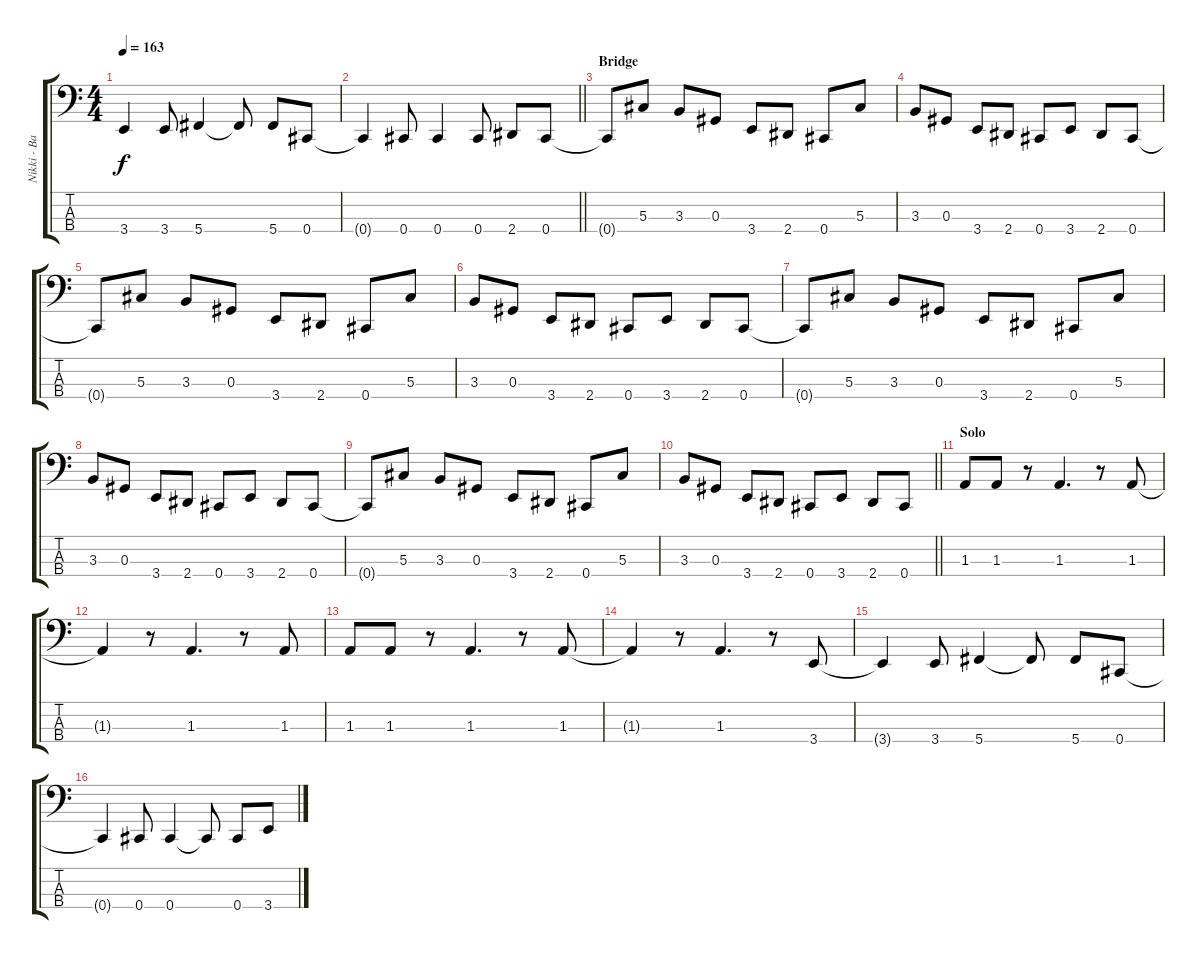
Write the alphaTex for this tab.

\track ("Nikki - Bass" "Nikki - Ba") {instrument electricbassfinger}
\staff {score tabs}
\tuning (Gb2 Db2 Ab1 Db1) {hide}
\ts (4 4)
\tempo 163
\clef f4
\ks c
3.4{t}.4{dy f} 3.4.8 5.4.4 5.4{t}.8 5.4.8 0.4.8 |
\barLineRight lightlight
0.4{t}.4 0.4.8 0.4.4 0.4.8 2.4.8 0.4.8 |
\section ("" "Bridge")
0.4{t}.8 5.3.8 3.3.8 0.3.8 3.4.8 2.4.8 0.4.8 5.3.8 |
3.3.8 0.3.8 3.4.8 2.4.8 0.4.8 3.4.8 2.4.8 0.4.8 |
0.4{t}.8 5.3.8 3.3.8 0.3.8 3.4.8 2.4.8 0.4.8 5.3.8 |
3.3.8 0.3.8 3.4.8 2.4.8 0.4.8 3.4.8 2.4.8 0.4.8 |
0.4{t}.8 5.3.8 3.3.8 0.3.8 3.4.8 2.4.8 0.4.8 5.3.8 |
3.3.8 0.3.8 3.4.8 2.4.8 0.4.8 3.4.8 2.4.8 0.4.8 |
0.4{t}.8 5.3.8 3.3.8 0.3.8 3.4.8 2.4.8 0.4.8 5.3.8 |
\barLineRight lightlight
3.3.8 0.3.8 3.4.8 2.4.8 0.4.8 3.4.8 2.4.8 0.4.8 |
\section ("" "Solo")
1.3.8 1.3.8 r.8 1.3.4{d} r.8 1.3.8 |
1.3{t}.4 r.8 1.3.4{d} r.8 1.3.8 |
1.3.8 1.3.8 r.8 1.3.4{d} r.8 1.3.8 |
1.3{t}.4 r.8 1.3.4{d} r.8 3.4.8 |
3.4{t}.4 3.4.8 5.4.4 5.4{t}.8 5.4.8 0.4.8 |
0.4{t}.4 0.4.8 0.4.4 0.4{t}.8 0.4.8 3.4.8
